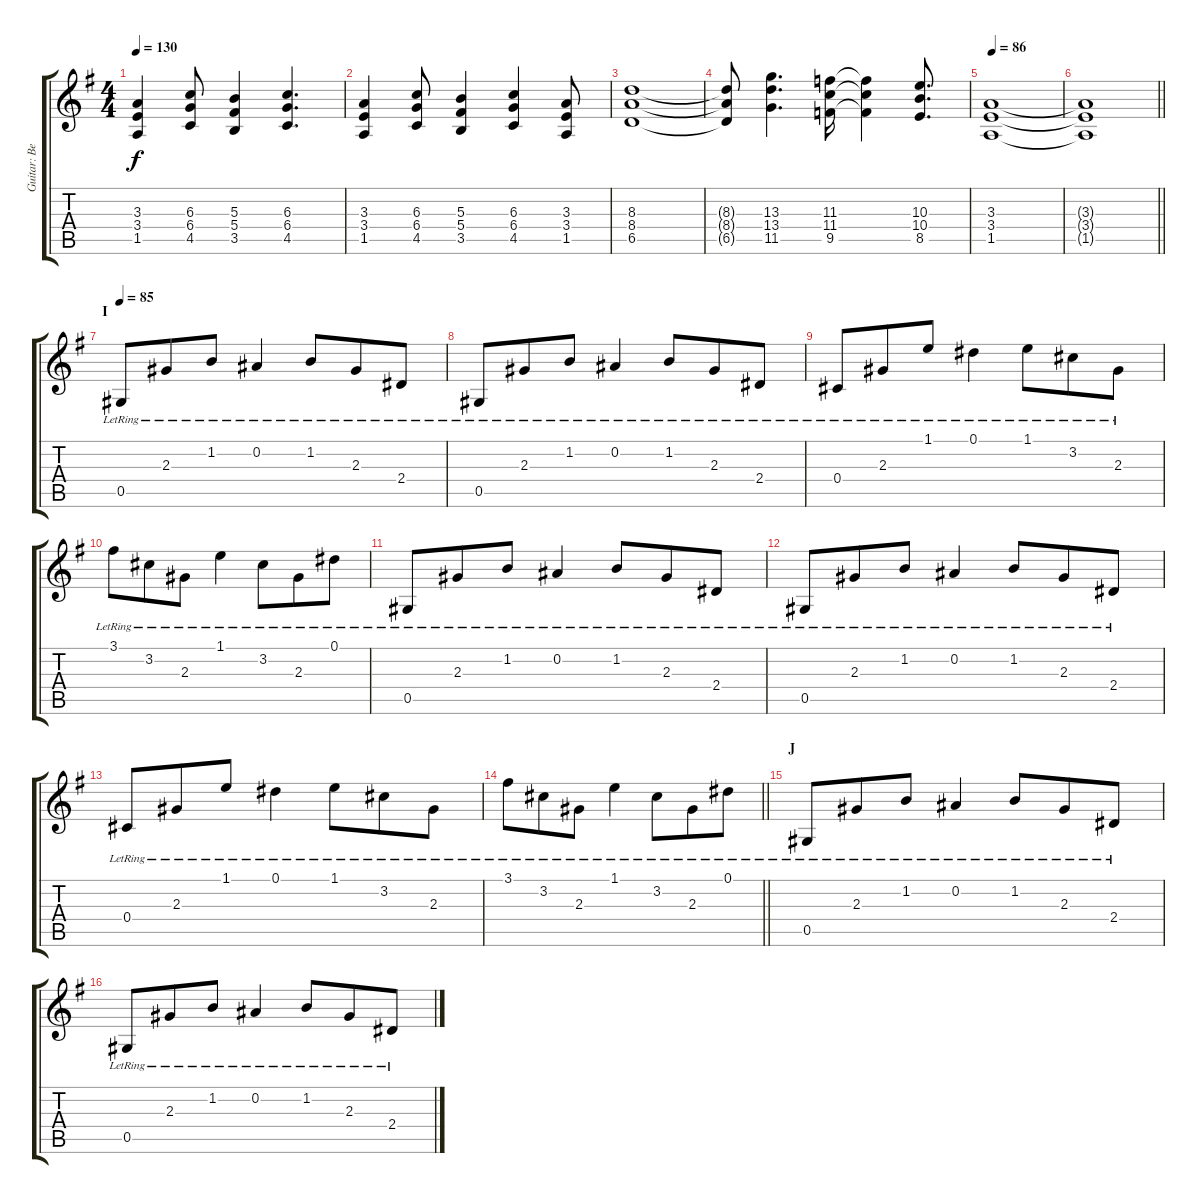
\track ("Guitar: Ben" "Guitar: Be") {instrument acousticguitarnylon}
\staff {score tabs}
\tuning (Eb4 Bb3 Gb3 Db3 Ab2 Eb2) {hide}
\ts (4 4)
\tempo 130
\clef g2
\ks g
(3.3 3.4 1.5).4{dy f} (6.3 6.4 4.5).8 (5.3 5.4 3.5).4 (6.3 6.4 4.5).4{d} |
(3.3 3.4 1.5).4 (6.3 6.4 4.5).8 (5.3 5.4 3.5).4 (6.3 6.4 4.5).4 (3.3 3.4 1.5).8 |
(8.3 8.4 6.5).1 |
(8.3{t} 8.4{t} 6.5{t}).8 (13.3 13.4 11.5).4{d} (11.3 11.4 9.5).16 (11.3{t} 11.4{t} 9.5{t}).4 (10.3 10.4 8.5).8{d} |
\tempo (86 0.03125)
(3.3 3.4 1.5).1{volume 0} |
\barLineRight lightlight
(3.3{t} 3.4{t} 1.5{t}).1 |
\section ("" "I")
\tempo 85
0.5{lr}.8 2.3{lr}.8{beam merge} 1.2{lr}.8 0.2{lr}.4 1.2{lr}.8{beam merge} 2.3{lr}.8 2.4{lr}.8 |
0.5{lr}.8 2.3{lr}.8{beam merge} 1.2{lr}.8 0.2{lr}.4 1.2{lr}.8{beam merge} 2.3{lr}.8 2.4{lr}.8 |
0.4{lr}.8 2.3{lr}.8{beam merge} 1.1{lr}.8 0.1{lr}.4 1.1{lr}.8{beam merge} 3.2{lr}.8 2.3{lr}.8 |
3.1{lr}.8 3.2{lr}.8{beam merge} 2.3{lr}.8 1.1{lr}.4 3.2{lr}.8{beam merge} 2.3{lr}.8 0.1{lr}.8 |
0.5{lr}.8 2.3{lr}.8{beam merge} 1.2{lr}.8 0.2{lr}.4 1.2{lr}.8{beam merge} 2.3{lr}.8 2.4{lr}.8 |
0.5{lr}.8 2.3{lr}.8{beam merge} 1.2{lr}.8 0.2{lr}.4 1.2{lr}.8{beam merge} 2.3{lr}.8 2.4{lr}.8 |
0.4{lr}.8 2.3{lr}.8{beam merge} 1.1{lr}.8 0.1{lr}.4 1.1{lr}.8{beam merge} 3.2{lr}.8 2.3{lr}.8 |
\barLineRight lightlight
3.1{lr}.8 3.2{lr}.8{beam merge} 2.3{lr}.8 1.1{lr}.4 3.2{lr}.8{beam merge} 2.3{lr}.8 0.1{lr}.8 |
\section ("" "J")
0.5{lr}.8 2.3{lr}.8{beam merge} 1.2{lr}.8 0.2{lr}.4 1.2{lr}.8{beam merge} 2.3{lr}.8 2.4{lr}.8 |
0.5{lr}.8 2.3{lr}.8{beam merge} 1.2{lr}.8 0.2{lr}.4 1.2{lr}.8{beam merge} 2.3{lr}.8 2.4{lr}.8
